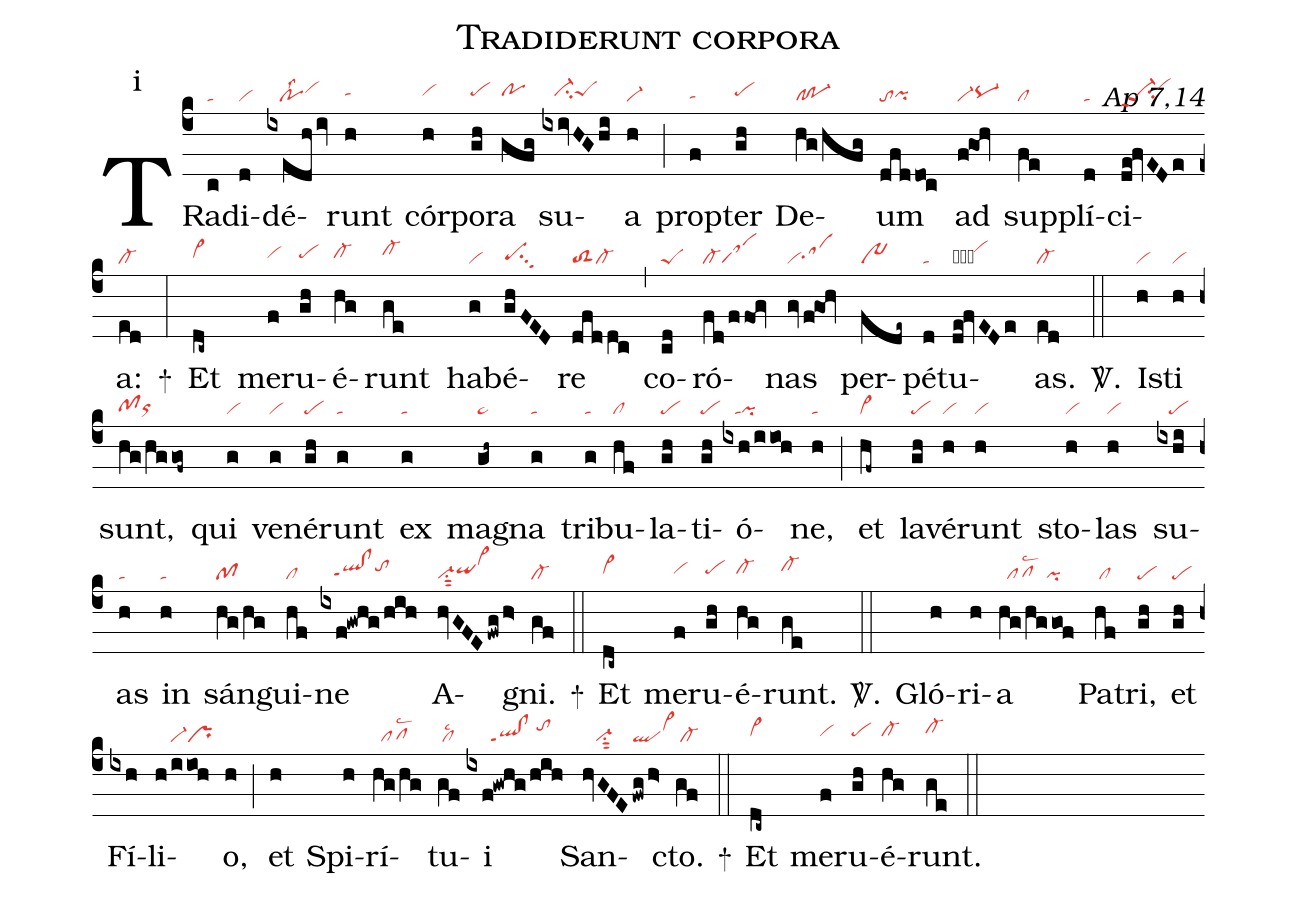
name: Tradiderunt corpora;
commentary: Ap 7,14;
annotation: i;
nabc-lines: 1;
%%
(c4)
TRa(c|ta)di(d|vi)dé(ixedh/iv|///polss2vihi)runt(h|tahh) cór(h|vihh)po(gh|pehh)ra(gfg|pohh) su(ixivHGhi|///ci-hhpeShh)a(h|vi-) (;)
prop(f|tahg)ter(gh|pehh) De(hg/hfg|cl!po-1)um(dfd/doc|topihg) ad(f!gOh|vi-pq-hg) sup(fe|cl)plí(d|ta)ci(de!fvEDe|vi-hhppt2su2vihj)a:(ed|cl-) +(:)
Et(dc~|vi>hh) me(f|vihh)ru(gh|pehh)é(hg|cl-hh)runt(ge|cl-hi) ha(g|vi)bé(gh/FED|pehgsu3)re(dfd/dc|toS2cl-) (,)
co(cd|peS)ró(fd/ffOg|cl-saM)nas(gv/f!gOh|visahh) per(fde~|po~)pé(d|ta)tu(de!fvEDe|vi-hhsut2su1sut1vihj)as.(ed|cl-) <sp>V/</sp>.(::)
I(h|vi)sti(h|vi) sunt,(hg/hg/gof~|pfhgorhg) qui(g|vi) ve(g|vi)né(gh|pe)runt(g|ta) ex(g|ta) ma(gh~|ta>)gna(g|ta) tri(g|ta)bu(hf|cl)la(gh|pe)ti(gh|pe)ó(ixh/iioh|///tapi)ne,(h|ta) (;)
et(hf~|vi>) la(gh|pe)vé(h|vi)runt(h|vi) sto(h|vi)las(h|vi) su(ixhi|///pe)as(h|ta) in(h|ta) sán(hg/hg|pf)gui(hf|cl)ne(ixf!gwhg/hih|///qlhg!clhgppt1tohi) A(hvGFEfwg/h>|vi-su1sut2qihhvi>hk)gni.(gf|cl-) +(::)
Et(dc~|vi>hh) me(f|vihh)ru(gh|pehh)é(hg|cl-hh)runt.(ge|cl-hi) <sp>V/</sp>.(::)
Gló(h)ri(h)a(hg/hggof|//pflsc2/pi) Pa(hf|/cl)tri,(gh|pe) et(gh|pe) Fí(ixh)li(h/iioh|////vi-pr)o,(h) (;)
et(h) Spi(h)rí(hg/hg|//pflsc2)tu(gf|/cllsc2)i(ixf!gwhg/hih|//////ql!clppt1/tohj) San(hvGFE|///vi-su1sut2|fwg/h>|qlvi>hj)cto.(gf|/cl-) +(::)
Et(dc~|vi>hh) me(f|vihh)ru(gh|pehh)é(hg|cl-hh)runt.(ge|cl-hi) (::)
